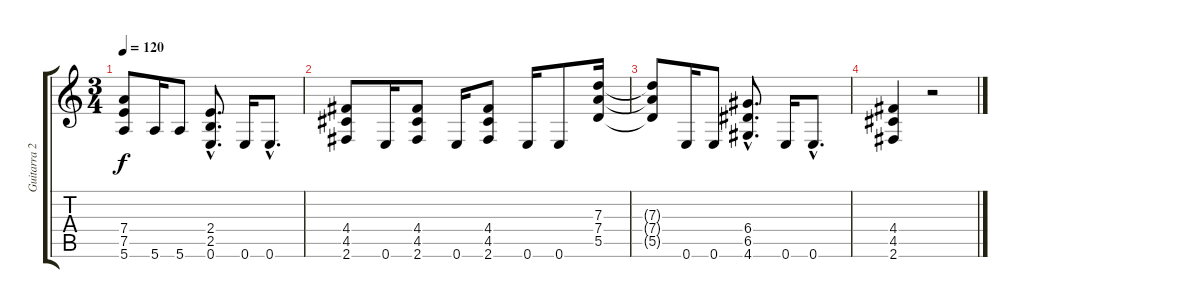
\track ("Guitarra 2 - Erik" "Guitarra 2") {instrument overdrivenguitar}
\staff {score tabs}
\tuning (E4 B3 G3 D3 A2 E2) {hide}
\ts (3 4)
\tempo 120
\clef g2
\ks c
(7.4{t} 7.5{t} 5.6{t}).8{dy f} 5.6.16 5.6.8 (2.4{hac} 2.5{hac} 0.6{hac}).8{d} 0.6.16 0.6{hac}.8{d} |
(4.4 4.5 2.6).8 0.6.16 (4.4 4.5 2.6).8 0.6.16 (4.4 4.5 2.6).8 0.6.16 0.6.8 (7.3 7.4 5.5).16 |
(7.3{t} 7.4{t} 5.5{t}).8 0.6.16 0.6.8 (6.4{hac} 6.5{hac} 4.6{hac}).8{d} 0.6.16 0.6{hac}.8{d} |
(4.4 4.5 2.6).4 r.2
